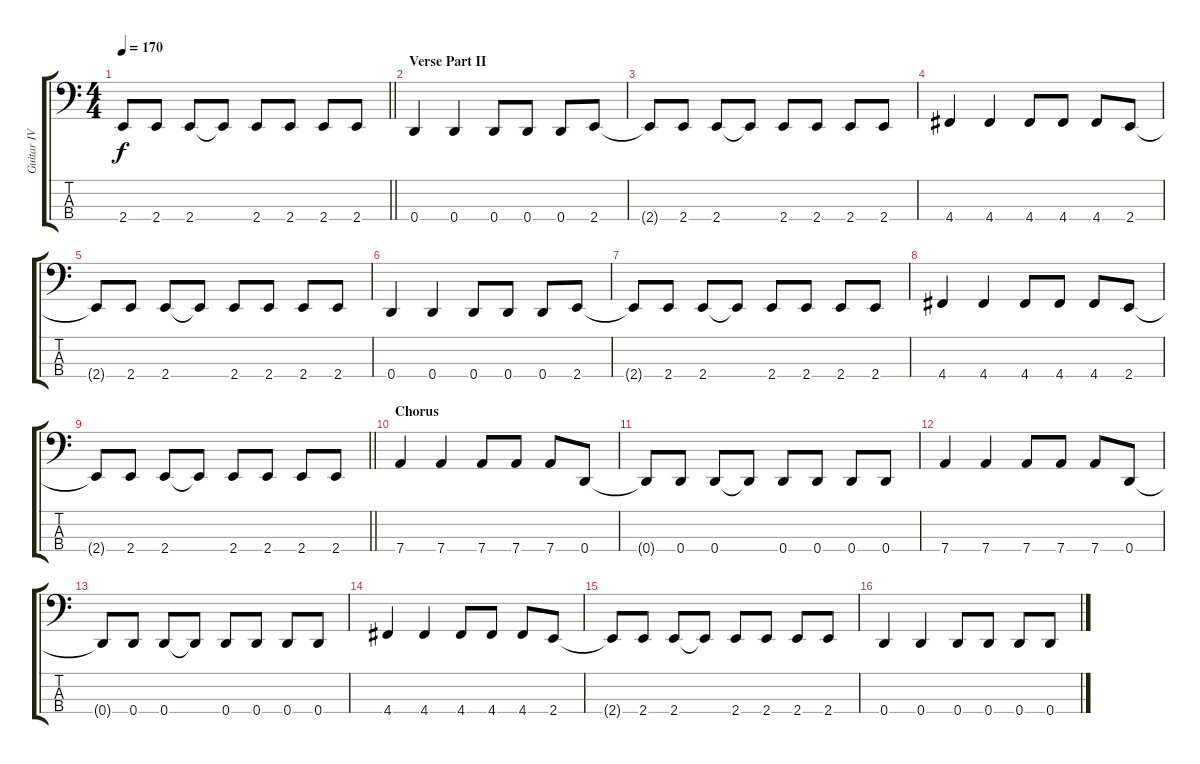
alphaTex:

\track ("Guitar IV [Bass]" "Guitar IV ") {instrument electricbassfinger}
\staff {score tabs}
\tuning (G2 D2 A1 D1) {hide}
\ts (4 4)
\tempo 170
\clef f4
\barLineRight lightlight
\ks c
2.4{t}.8{dy f} 2.4.8 2.4.8 2.4{t}.8 2.4.8 2.4.8 2.4.8 2.4.8 |
\section ("" "Verse Part II")
0.4.4 0.4.4 0.4.8 0.4.8 0.4.8 2.4.8 |
2.4{t}.8 2.4.8 2.4.8 2.4{t}.8 2.4.8 2.4.8 2.4.8 2.4.8 |
4.4.4 4.4.4 4.4.8 4.4.8 4.4.8 2.4.8 |
2.4{t}.8 2.4.8 2.4.8 2.4{t}.8 2.4.8 2.4.8 2.4.8 2.4.8 |
0.4.4 0.4.4 0.4.8 0.4.8 0.4.8 2.4.8 |
2.4{t}.8 2.4.8 2.4.8 2.4{t}.8 2.4.8 2.4.8 2.4.8 2.4.8 |
4.4.4 4.4.4 4.4.8 4.4.8 4.4.8 2.4.8 |
\barLineRight lightlight
2.4{t}.8 2.4.8 2.4.8 2.4{t}.8 2.4.8 2.4.8 2.4.8 2.4.8 |
\section ("" "Chorus")
7.4.4 7.4.4 7.4.8 7.4.8 7.4.8 0.4.8 |
0.4{t}.8 0.4.8 0.4.8 0.4{t}.8 0.4.8 0.4.8 0.4.8 0.4.8 |
7.4.4 7.4.4 7.4.8 7.4.8 7.4.8 0.4.8 |
0.4{t}.8 0.4.8 0.4.8 0.4{t}.8 0.4.8 0.4.8 0.4.8 0.4.8 |
4.4.4 4.4.4 4.4.8 4.4.8 4.4.8 2.4.8 |
2.4{t}.8 2.4.8 2.4.8 2.4{t}.8 2.4.8 2.4.8 2.4.8 2.4.8 |
0.4.4 0.4.4 0.4.8 0.4.8 0.4.8 0.4.8
